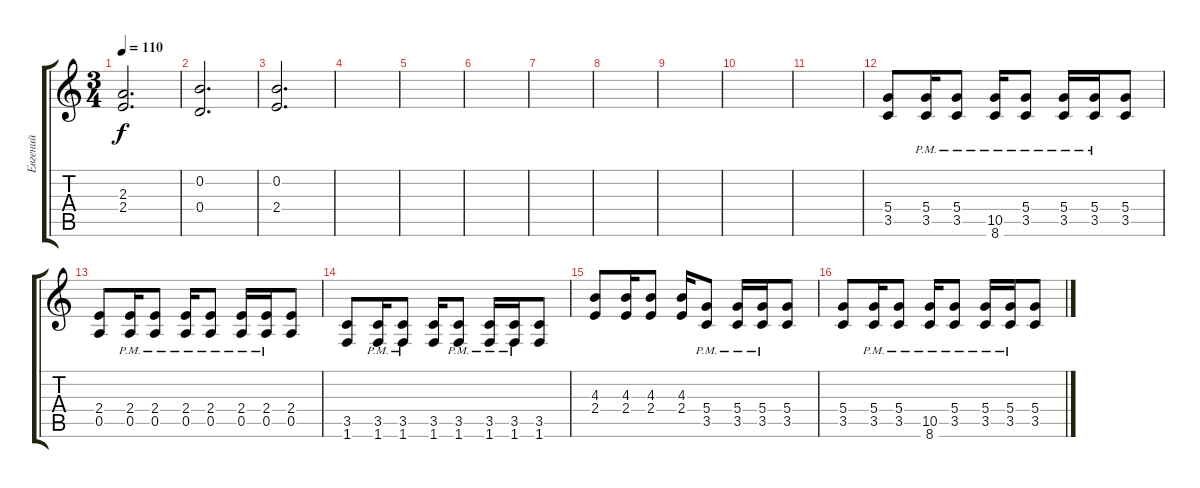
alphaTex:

\track ("Евгений" "Евгений") {instrument distortionguitar}
\staff {score tabs}
\tuning (E4 B3 G3 D3 A2 E2) {hide}
\ts (3 4)
\tempo 110
\clef g2
\ks c
(2.3 2.4).2{d dy f} |
(0.2 0.4).2{d} |
(0.2 2.4).2{d} |
|
|
|
|
|
|
|
|
(5.4 3.5).8 (5.4 3.5{pm}).16 (5.4 3.5{pm}).8 (10.5 8.6{pm}).16 (5.4 3.5{pm}).8 (5.4 3.5{pm}).16 (5.4 3.5{pm}).16 (5.4 3.5).8 |
(2.4 0.5).8 (2.4 0.5{pm}).16 (2.4 0.5{pm}).8 (2.4 0.5{pm}).16 (2.4 0.5{pm}).8 (2.4 0.5{pm}).16 (2.4 0.5{pm}).16 (2.4 0.5).8 |
(3.5 1.6).8 (3.5{pm} 1.6).16 (3.5{pm} 1.6).8 (3.5 1.6).16 (3.5{pm} 1.6).8 (3.5{pm} 1.6).16 (3.5{pm} 1.6).16 (3.5 1.6).8 |
(4.3 2.4).8 (4.3 2.4).16 (4.3 2.4).8 (4.3 2.4).16 (5.4 3.5{pm}).8 (5.4 3.5{pm}).16 (5.4 3.5{pm}).16 (5.4 3.5).8 |
(5.4 3.5).8 (5.4 3.5{pm}).16 (5.4 3.5{pm}).8 (10.5 8.6{pm}).16 (5.4 3.5{pm}).8 (5.4 3.5{pm}).16 (5.4 3.5{pm}).16 (5.4 3.5).8
